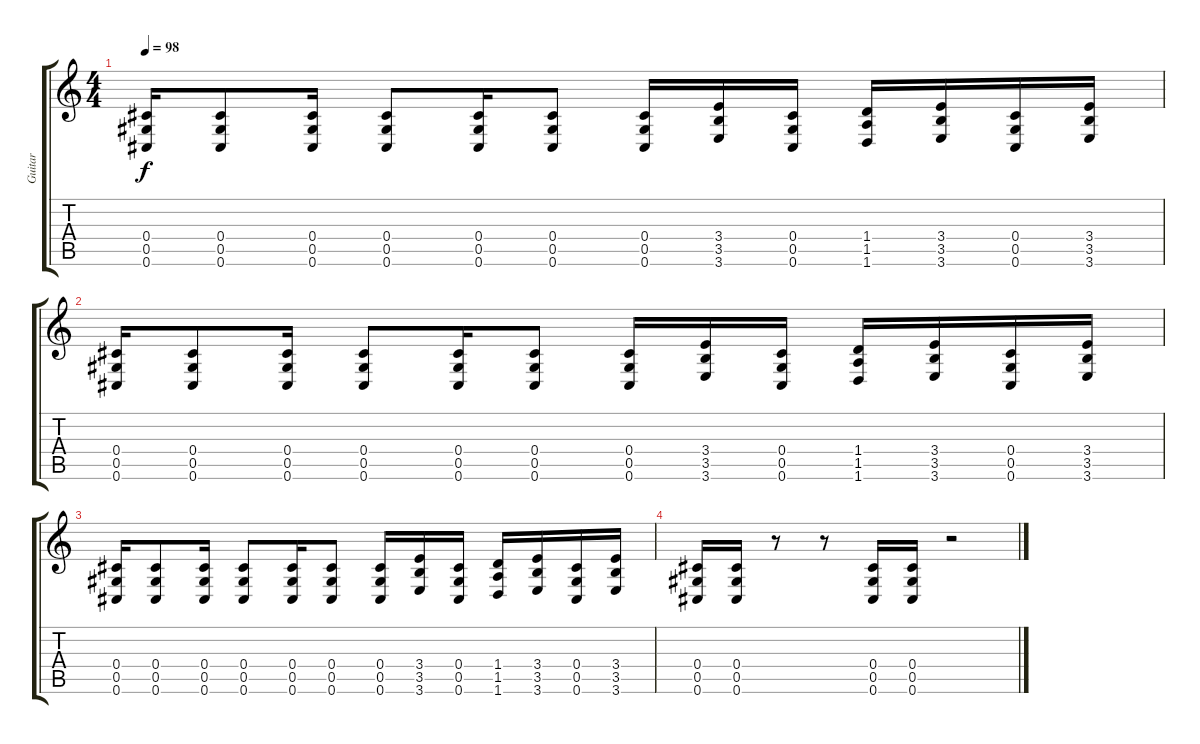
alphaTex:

\track ("Guitar" "Guitar") {instrument distortionguitar}
\staff {score tabs}
\tuning (Eb4 Bb3 Gb3 Db3 Ab2 Db2) {hide}
\ts (4 4)
\tempo 98
\clef g2
\ks c
(0.4 0.5 0.6).16{dy f} (0.4 0.5 0.6).8 (0.4 0.5 0.6).16 (0.4 0.5 0.6).8 (0.4 0.5 0.6).16 (0.4 0.5 0.6).8 (0.4 0.5 0.6).16 (3.4 3.5 3.6).16 (0.4 0.5 0.6).16 (1.4 1.5 1.6).16 (3.4 3.5 3.6).16 (0.4 0.5 0.6).16 (3.4 3.5 3.6).16 |
(0.4 0.5 0.6).16 (0.4 0.5 0.6).8 (0.4 0.5 0.6).16 (0.4 0.5 0.6).8 (0.4 0.5 0.6).16 (0.4 0.5 0.6).8 (0.4 0.5 0.6).16 (3.4 3.5 3.6).16 (0.4 0.5 0.6).16 (1.4 1.5 1.6).16 (3.4 3.5 3.6).16 (0.4 0.5 0.6).16 (3.4 3.5 3.6).16 |
(0.4 0.5 0.6).16 (0.4 0.5 0.6).8 (0.4 0.5 0.6).16 (0.4 0.5 0.6).8 (0.4 0.5 0.6).16 (0.4 0.5 0.6).8 (0.4 0.5 0.6).16 (3.4 3.5 3.6).16 (0.4 0.5 0.6).16 (1.4 1.5 1.6).16 (3.4 3.5 3.6).16 (0.4 0.5 0.6).16 (3.4 3.5 3.6).16 |
(0.4 0.5 0.6).16 (0.4 0.5 0.6).16 r.8 r.8 (0.4 0.5 0.6).16 (0.4 0.5 0.6).16 r.2
